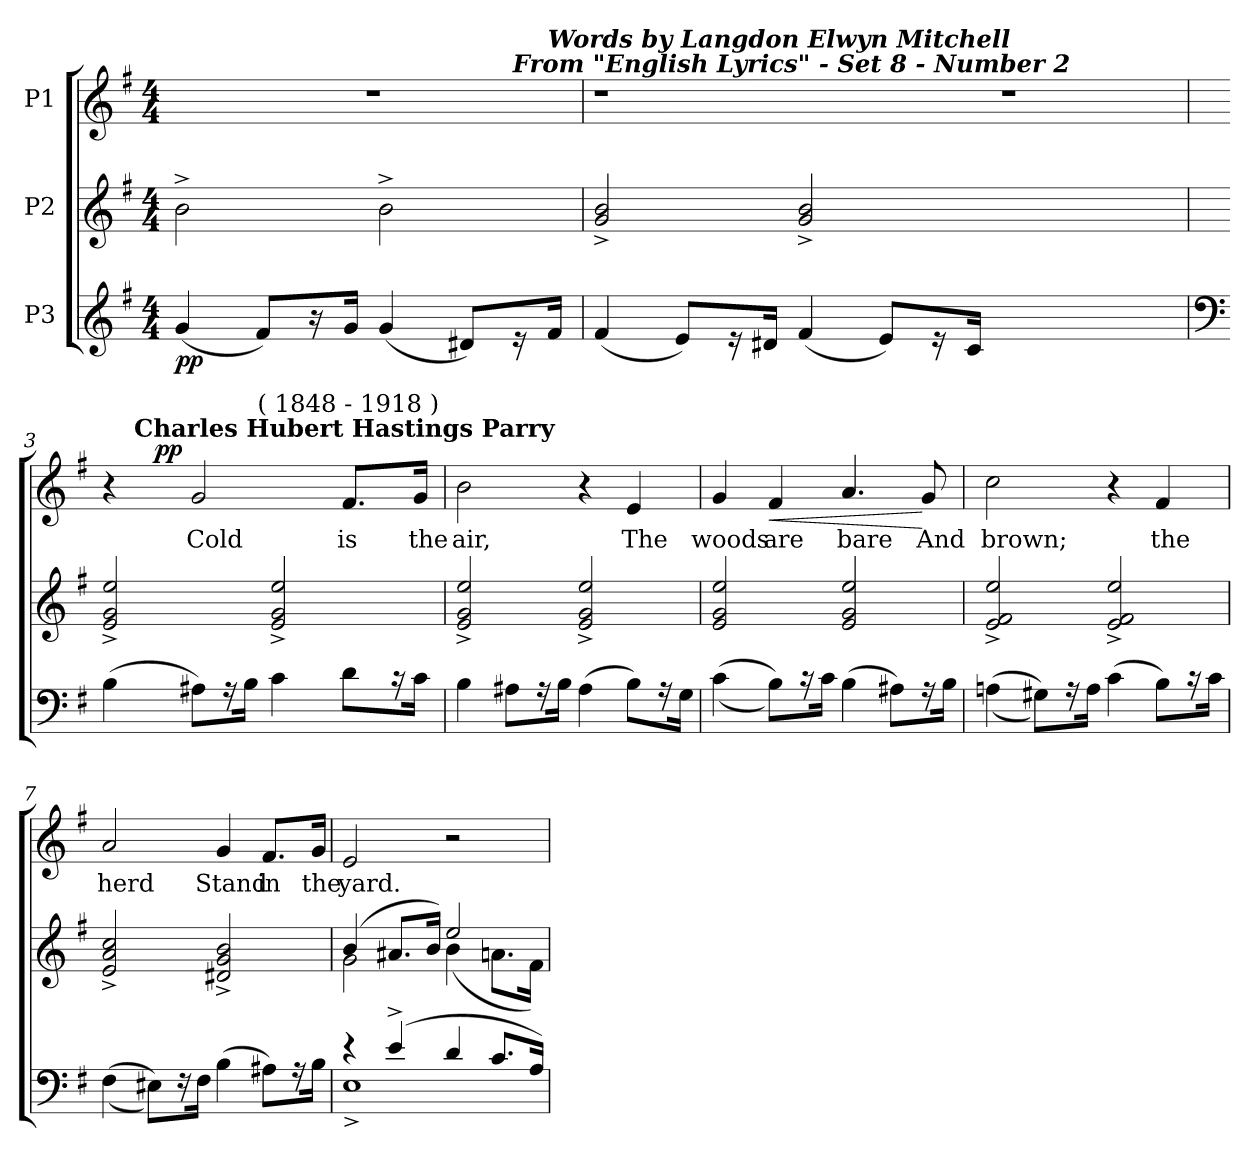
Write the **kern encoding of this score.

**kern	**dynam	**kern	**kern	**text	**dynam
*part3	*part3	*part2	*part1	*part1	*part1
*staff3	*staff3	*staff2	*staff1	*staff1	*staff1
*I"P3	*	*I"P2	*I"P1	*	*
!!LO:PB:g=z
*clefG2	*	*clefG2	*clefG2	*	*
*k[f#]	*	*k[f#]	*k[f#]	*	*
*e:	*	*e:	*e:	*	*
*M4/4	*	*M4/4	*M4/4	*	*
*MM60	*	*MM60	*MM60	*	*
=1	=1	=1	=1	=1	=1
!	!	!	!LO:TX:a:B:t=Editor&colon; John Henry Fowler	!	!
!	!	!	!LO:TX:a:Bi:t=(  Revision&colon;   4 - 3 - 2008  )	!	!
!	!	!	!LO:TX:a:Bi:t=Slow	!	!
*	*	*	*^	*	*
*	*	*	*	*^	*	*
(4gi/	pp	2b^i\	1r	2..ryy	2...ryy	.	.
8f#i/L)	.	.	.	.	.	.	.
16r	.	.	.	.	.	.	.
16gi/Jk	.	.	.	.	.	.	.
(4gi/	.	2b^i\	.	.	.	.	.
8d#Xi/L)	.	.	.	.	.	.	.
!	!	!	!	!LO:TX:a:Bi:t=From "English Lyrics" -  Set 8 -  Number 2	!	!	!
16r	.	.	.	8ryy	.	.	.
!	!	!	!	!	!LO:TX:a:Bi:t=Words by Langdon Elwyn Mitchell	!	!
16f#i/Jk	.	.	.	.	16ryy	.	.
*	*	*	*v	*v	*v	*	*
=2	=2	=2	=2	=2	=2
(4f#i/	.	2gi/^ 2bi^	1r	.	.
8ei/L)	.	.	.	.	.
16r	.	.	.	.	.
16d#Xi/Jk	.	.	.	.	.
(4f#i/	.	2gi/^ 2bi^	.	.	.
8ei/L)	.	.	.	.	.
16r	.	.	.	.	.
16ci/Jk	.	.	.	.	.
1ryy	.	1ryy	1r	.	.
=3	=3	=3	=3	=3	=3
*clefF4	*	*	*	*	*
*	*	*	*^	*	*
*	*	*	*	*^	*	*
*	*	*	*	*	*^	*	*
(4Bi\	.	2ei/^ 2gi^ 2eei^	4r	16ryy	32ryy	4ryy	.	.
.	.	.	.	.	64ryy	.	.	.
.	.	.	.	.	128...ryy	.	.	.
!	!	!	!	!	!LO:TX:a:B:t=Charles Hubert Hastings Parry	!	!	!
.	.	.	.	.	2ryy	.	.	.
.	.	.	.	64ryy	.	.	.	.
.	.	.	.	128ryy	.	.	.	.
.	.	.	.	256ryy	.	.	.	.
.	.	.	.	1024ryy	.	.	.	.
.	.	.	.	2ryy	.	.	.	pp
!	!	!	!	!	!	!	!LO:LY:b:color=#000000	!
8A#Xi\L)	.	.	2gi/	.	.	8ryy	Cold	.
16r	.	.	.	.	.	16ryy	.	.
16Bi\Jk	.	.	.	.	.	64...ryy	.	.
!	!	!	!	!	!	!LO:TX:a:t=( 1848 - 1918 )	!	!
.	.	.	.	.	.	2ryy	.	.
4ci\	.	2ei/^ 2gi^ 2eei^	.	.	.	.	.	.
.	.	.	.	.	4ryy	.	.	.
.	.	.	.	4ryy	.	.	.	.
!	!	!	!	!	!	!	!LO:LY:b:color=#000000	!
8di\L	.	.	8.f#i/L	.	.	.	is	.
.	.	.	.	.	8ryy	.	.	.
.	.	.	.	8ryy	.	.	.	.
16r	.	.	.	.	.	.	.	.
.	.	.	.	.	16ryy	.	.	.
!	!	!	!	!	!	!	!LO:LY:b:color=#000000	!
16ci\Jk	.	.	16gi/Jk	.	.	.	the	.
.	.	.	.	32ryy	.	.	.	.
.	.	.	.	.	.	32ryy	.	.
.	.	.	.	512.ryy	.	.	.	.
.	.	.	.	.	.	512ryy	.	.
.	.	.	.	.	1024ryy	.	.	.
*	*	*	*v	*v	*v	*v	*	*
!!LO:LB:g=z
=4	=4	=4	=4	=4	=4
*	*	*	*^	*	*
*	*	*	*	*^	*	*
*	*	*	*	*	*^	*	*
!	!	!	!	!	!	!	!LO:LY:b:color=#000000	!
*	*	*	*v	*v	*v	*v	*	*
4Bi\	.	2ei/^ 2gi^ 2eei^	2bi\	air,	.
8A#Xi\L	.	.	.	.	.
16r	.	.	.	.	.
16Bi\Jk	.	.	.	.	.
(4A#i\	.	2ei/^ 2gi^ 2eei^	4r	.	.
!	!	!	!	!LO:LY:b:color=#000000	!
8Bi\L)	.	.	4ei/	The	.
16r	.	.	.	.	.
16Gi\Jk	.	.	.	.	.
=5	=5	=5	=5	=5	=5
!	!	!	!	!LO:LY:b:color=#000000	!
((4ci\	.	2ei/ 2gi 2eei	4gi/	woods	.
!	!	!	!	!LO:LY:b:color=#000000	!LO:HP:b
8Bi\L))	.	.	4f#i/	are	<
16r	.	.	.	.	.
16ci\Jk	.	.	.	.	.
!	!	!	!	!LO:LY:b:color=#000000	!
(4Bi\	.	2ei/ 2gi 2eei	4.ai/	bare	.
8A#Xi\L)	.	.	.	.	.
!	!	!	!	!LO:LY:b:color=#000000	!
16r	.	.	8gi/	And	[
16Bi\Jk	.	.	.	.	.
=6	=6	=6	=6	=6	=6
!	!	!	!	!LO:LY:b:color=#000000	!
((4Ani\	.	2ei/^ 2f#i^ 2eei^	2cci\	brown;	.
8G#Xi\L))	.	.	.	.	.
16r	.	.	.	.	.
16Ai\Jk	.	.	.	.	.
(4ci\	.	2ei/^ 2f#i^ 2eei^	4r	.	.
!	!	!	!	!LO:LY:b:color=#000000	!
8Bi\L)	.	.	4f#i/	the	.
16r	.	.	.	.	.
16ci\Jk	.	.	.	.	.
=7	=7	=7	=7	=7	=7
*	*	*^	*	*	*
!	!	!	!	!	!LO:LY:b:color=#000000	!
((4F#i\	.	2ei/^ 2ai^ 2cci^	2ryy	2ai/	herd	.
8E#Xi\L))	.	.	.	.	.	.
16r	.	.	.	.	.	.
16F#i\Jk	.	.	.	.	.	.
!	!	!	!	!	!LO:LY:b:color=#000000	!
(4Bi\	.	2d#Xi/^ 2gi^ 2bi^	2ryy	4gi/	Stand	.
!	!	!	!	!	!LO:LY:b:color=#000000	!
8A#Xi\L)	.	.	.	8.f#i/L	in	.
16r	.	.	.	.	.	.
!	!	!	!	!	!LO:LY:b:color=#000000	!
16Bi\Jk	.	.	.	16gi/Jk	the	.
!!LO:LB:g=z
=8	=8	=8	=8	=8	=8	=8
*^	*	*	*	*	*	*
!	!	!	!	!	!	!LO:LY:b:color=#000000	!
4r	1E^i	.	(4bi/	2gi\	2ei/	yard.	.
(4e^i/	.	.	8.a#Xi/L	.	.	.	.
.	.	.	16bi/Jk)	.	.	.	.
4di/	.	.	2eei/	(4bi\	2r	.	.
8.ci/L	.	.	.	8.ani\L	.	.	.
16Ai/Jk)	.	.	.	16f#i\Jk)	.	.	.
*v	*v	*	*	*	*	*	*
*	*	*v	*v	*	*	*
=	=	=	=	=	=
*-	*-	*-	*-	*-	*-
